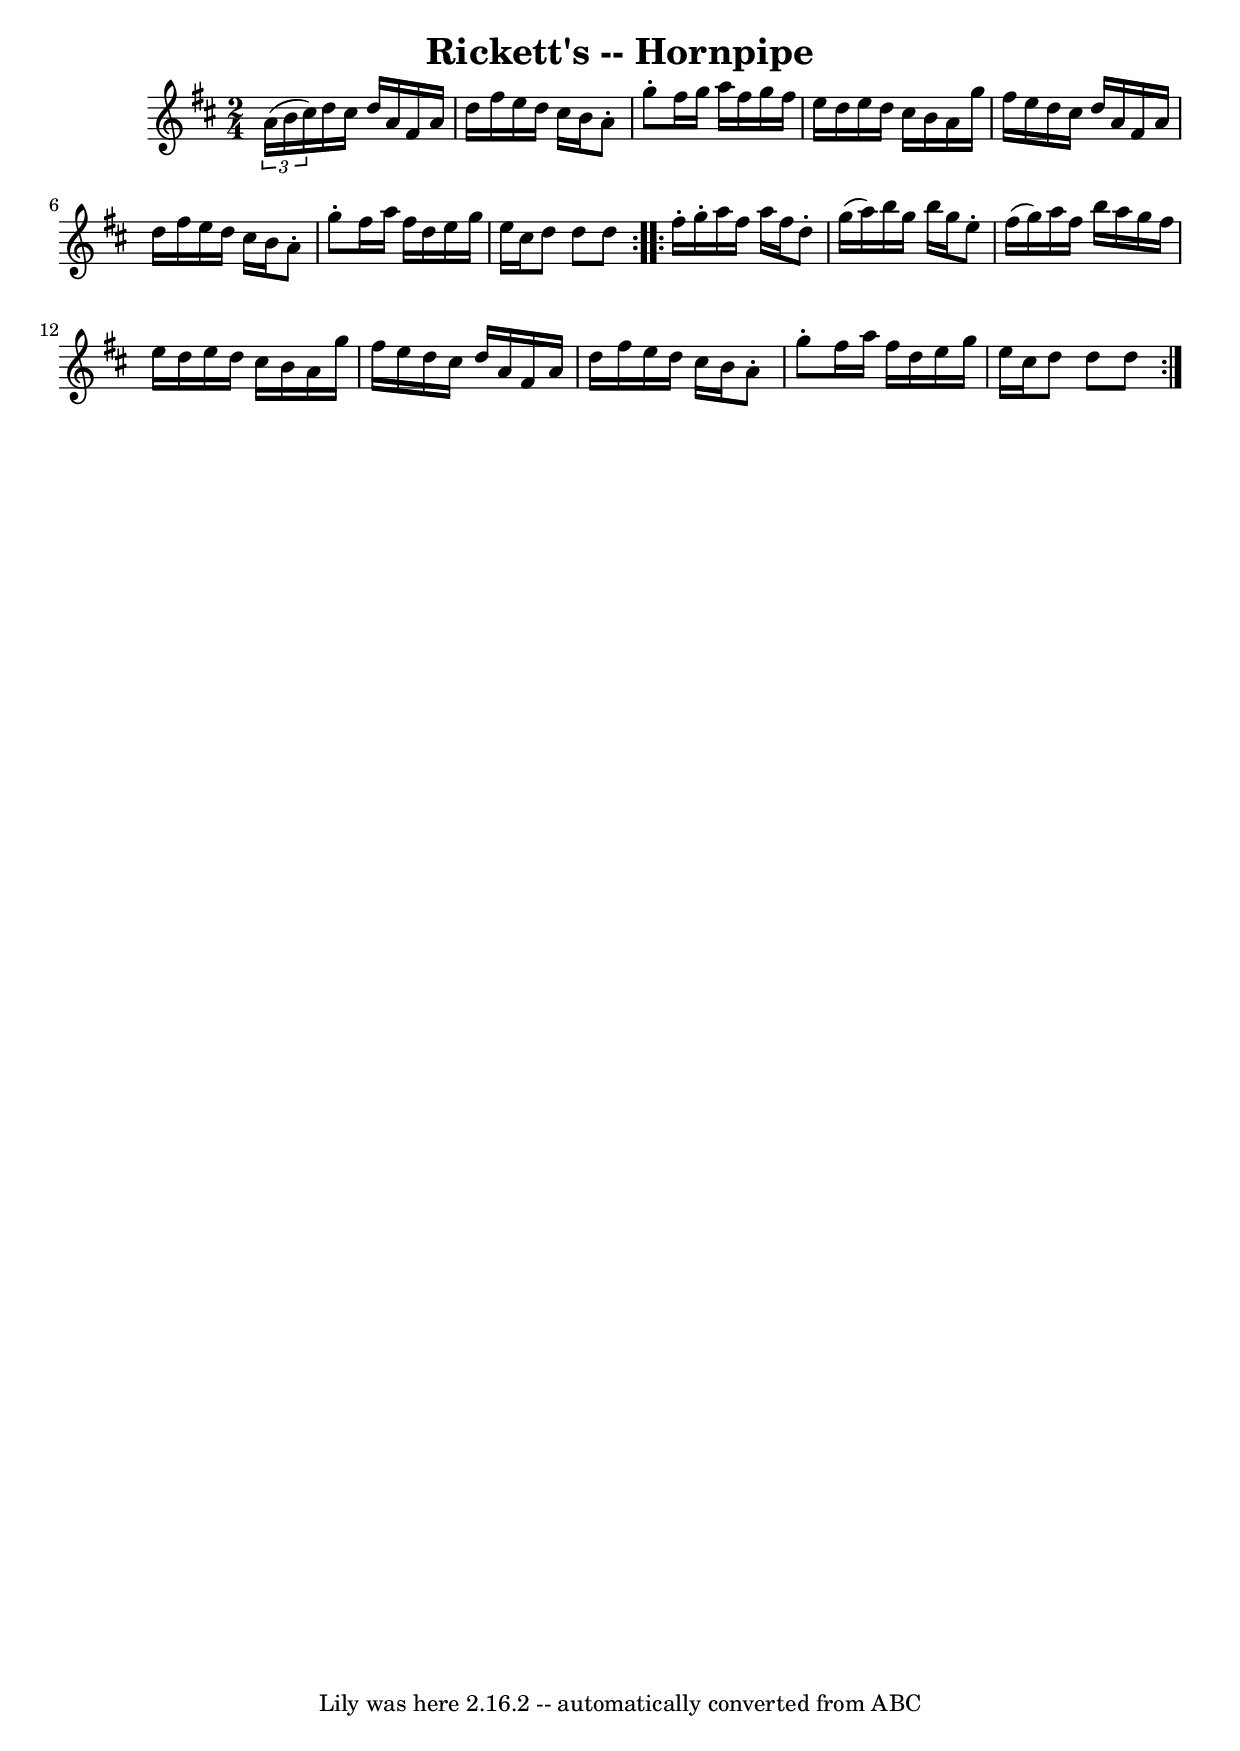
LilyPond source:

\version "2.16.2"
\include "Mammoth.ily"
\header {
  %% book = "Cole's 1000 Fiddle Tunes"
  crossRefNumber = "1"
  footnotes = ""
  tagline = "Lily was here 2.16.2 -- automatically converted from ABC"
  title = "Rickett's -- Hornpipe"

}
voicedefault =  {



  \repeat volta 2 {

    \time 2/4 
    \key d \major
   \times 2/3 { a'16 (b'16 cis''16) 
			       } 
    |
    d''16 cis''16 d''16 a'16 fis'16 a'16 d''16    
    fis''16  |
    e''16 d''16 cis''16 b'16 a'8 -. g''8 -. 
    |
    fis''16 g''16 a''16 fis''16 g''16 fis''16 e''16    
    d''16  |
    e''16 d''16 cis''16 b'16 a'16 g''16 fis''16 
    e''16  |
    d''16 cis''16 d''16 a'16 fis'16 a'16    
    d''16 fis''16  |
    e''16 d''16 cis''16 b'16 a'8 -. g''8 
    -. |
    fis''16 a''16 fis''16 d''16 e''16 g''16 e''16   
    cis''16  |
    d''8 d''8 d''8  
  }     
  \repeat volta 2 {
    fis''16 -. 
    g''16 -. |
    a''16 fis''16 a''16 fis''16 d''8 -. g''16 (
    a''16) |
    b''16 g''16 b''16 g''16 e''8 -. fis''16 (
    g''16) |
    a''16 fis''16 b''16 a''16 g''16 fis''16    
    e''16 d''16  |
    e''16 d''16 cis''16 b'16 a'16 g''16   
    fis''16 e''16  |
    d''16 cis''16 d''16 a'16 fis'16    
    a'16 d''16 fis''16  |
    e''16 d''16 cis''16 b'16 a'8 
    -. g''8 -. |
    fis''16 a''16 fis''16 d''16 e''16 g''16  
    e''16 cis''16  |
    d''8 d''8 d''8  
  }   

}

\score{
  <<

    \context Staff="default"
    {
      \voicedefault 
      
    }

  >>
  \layout {
    
  }
  \midi {
  }

}
